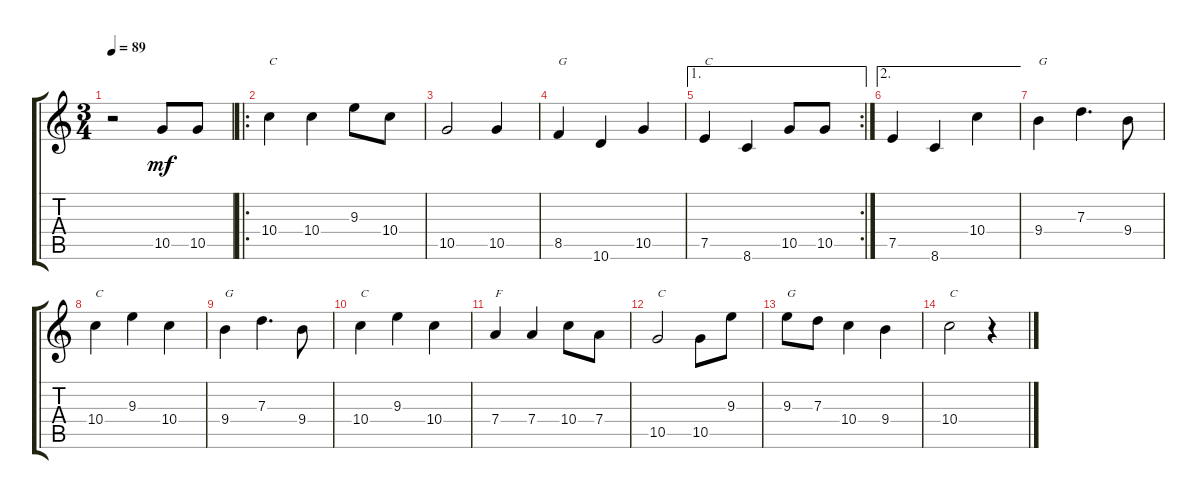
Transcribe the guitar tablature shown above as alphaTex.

\track "" {instrument acousticguitarnylon}
\staff {score tabs}
\tuning (E4 B3 G3 D3 A2 E2) {hide}
\ts (3 4)
\tempo 89
\clef g2
\ks aminor
r.2{dy mf instrument acousticguitarnylon} 10.5.8 10.5.8 |
\ro
10.4.4{txt "C"} 10.4.4 9.3.8 10.4.8 |
10.5.2 10.5.4 |
8.5.4{txt "G"} 10.6.4 10.5.4 |
\ae 1
\rc 2
7.5.4{txt "C"} 8.6.4 10.5.8 10.5.8 |
\ae 2
7.5.4 8.6.4 10.4.4 |
9.4.4{txt "G"} 7.3.4{d} 9.4.8 |
10.4.4{txt "C"} 9.3.4 10.4.4 |
9.4.4{txt "G"} 7.3.4{d} 9.4.8 |
10.4.4{txt "C"} 9.3.4 10.4.4 |
7.4.4{txt "F"} 7.4.4 10.4.8 7.4.8 |
10.5.2{txt "C"} 10.5.8 9.3.8 |
9.3.8{txt "G"} 7.3.8 10.4.4 9.4.4 |
10.4.2{txt "C"} r.4
